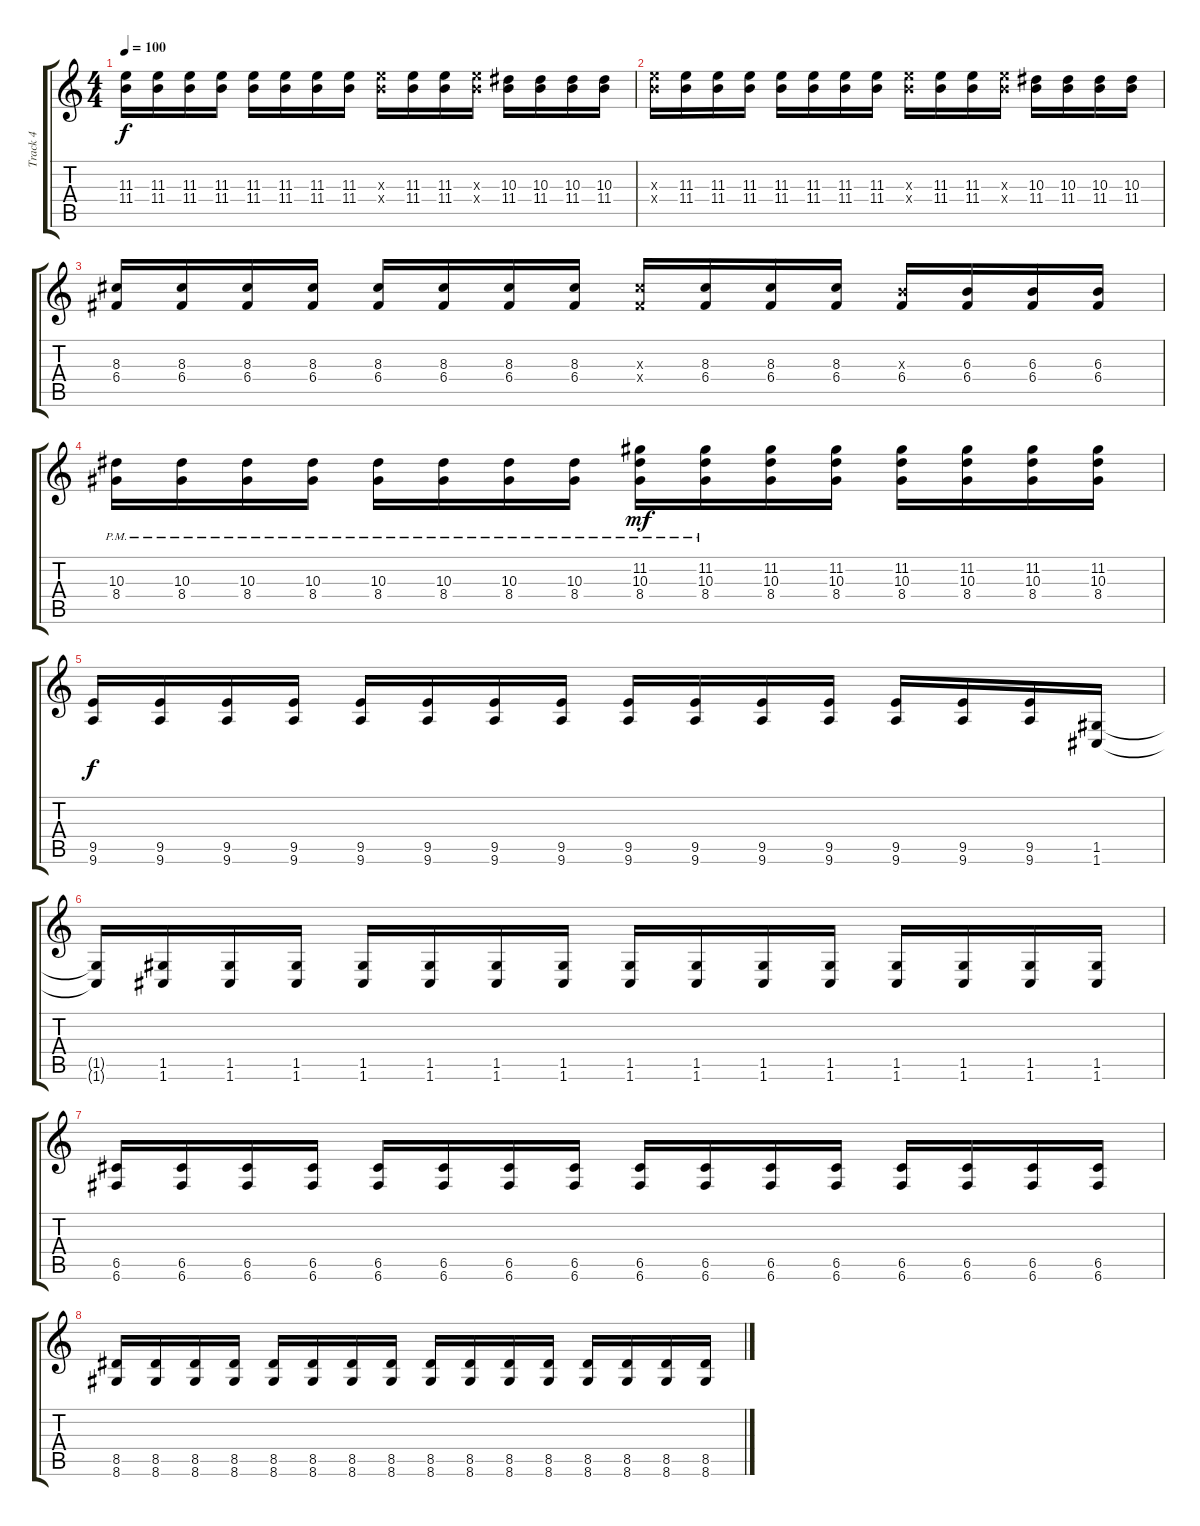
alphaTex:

\track ("Track 4" "Track 4") {instrument distortionguitar}
\staff {score tabs}
\tuning (D4 A3 F3 C3 G2 C2) {hide}
\ts (4 4)
\tempo 100
\clef g2
\ks c
(11.3 11.4).16{dy f} (11.3 11.4).16 (11.3 11.4).16 (11.3 11.4).16 (11.3 11.4).16 (11.3 11.4).16 (11.3 11.4).16 (11.3 11.4).16 (11.3{x} 11.4{x}).16 (11.3 11.4).16 (11.3 11.4).16 (11.3{x} 11.4{x}).16 (10.3 11.4).16 (10.3 11.4).16 (10.3 11.4).16 (10.3 11.4).16 |
(11.3{x} 11.4{x}).16 (11.3 11.4).16 (11.3 11.4).16 (11.3 11.4).16 (11.3 11.4).16 (11.3 11.4).16 (11.3 11.4).16 (11.3 11.4).16 (11.3{x} 11.4{x}).16 (11.3 11.4).16 (11.3 11.4).16 (11.3{x} 11.4{x}).16 (10.3 11.4).16 (10.3 11.4).16 (10.3 11.4).16 (10.3 11.4).16 |
(8.3 6.4).16 (8.3 6.4).16 (8.3 6.4).16 (8.3 6.4).16 (8.3 6.4).16 (8.3 6.4).16 (8.3 6.4).16 (8.3 6.4).16 (8.3{x} 6.4{x}).16 (8.3 6.4).16 (8.3 6.4).16 (8.3 6.4).16 (6.3{x} 6.4).16 (6.3 6.4).16 (6.3 6.4).16 (6.3 6.4).16 |
(10.3{pm} 8.4{pm}).16 (10.3{pm} 8.4{pm}).16 (10.3{pm} 8.4{pm}).16 (10.3{pm} 8.4{pm}).16 (10.3{pm} 8.4{pm}).16 (10.3{pm} 8.4{pm}).16 (10.3{pm} 8.4{pm}).16 (10.3{pm} 8.4{pm}).16 (11.2 10.3{pm} 8.4{pm}).16{dy mf} (11.2 10.3{pm} 8.4{pm}).16 (11.2 10.3 8.4).16 (11.2 10.3 8.4).16 (11.2 10.3 8.4).16 (11.2 10.3 8.4).16 (11.2 10.3 8.4).16 (11.2 10.3 8.4).16 |
(9.5 9.6).16{dy f} (9.5 9.6).16 (9.5 9.6).16 (9.5 9.6).16 (9.5 9.6).16 (9.5 9.6).16 (9.5 9.6).16 (9.5 9.6).16 (9.5 9.6).16 (9.5 9.6).16 (9.5 9.6).16 (9.5 9.6).16 (9.5 9.6).16 (9.5 9.6).16 (9.5 9.6).16 (1.5 1.6).16 |
(1.5{t} 1.6{t}).16 (1.5 1.6).16 (1.5 1.6).16 (1.5 1.6).16 (1.5 1.6).16 (1.5 1.6).16 (1.5 1.6).16 (1.5 1.6).16 (1.5 1.6).16 (1.5 1.6).16 (1.5 1.6).16 (1.5 1.6).16 (1.5 1.6).16 (1.5 1.6).16 (1.5 1.6).16 (1.5 1.6).16 |
(6.5 6.6).16 (6.5 6.6).16 (6.5 6.6).16 (6.5 6.6).16 (6.5 6.6).16 (6.5 6.6).16 (6.5 6.6).16 (6.5 6.6).16 (6.5 6.6).16 (6.5 6.6).16 (6.5 6.6).16 (6.5 6.6).16 (6.5 6.6).16 (6.5 6.6).16 (6.5 6.6).16 (6.5 6.6).16 |
(8.5 8.6).16 (8.5 8.6).16 (8.5 8.6).16 (8.5 8.6).16 (8.5 8.6).16 (8.5 8.6).16 (8.5 8.6).16 (8.5 8.6).16 (8.5 8.6).16 (8.5 8.6).16 (8.5 8.6).16 (8.5 8.6).16 (8.5 8.6).16 (8.5 8.6).16 (8.5 8.6).16 (8.5 8.6).16
